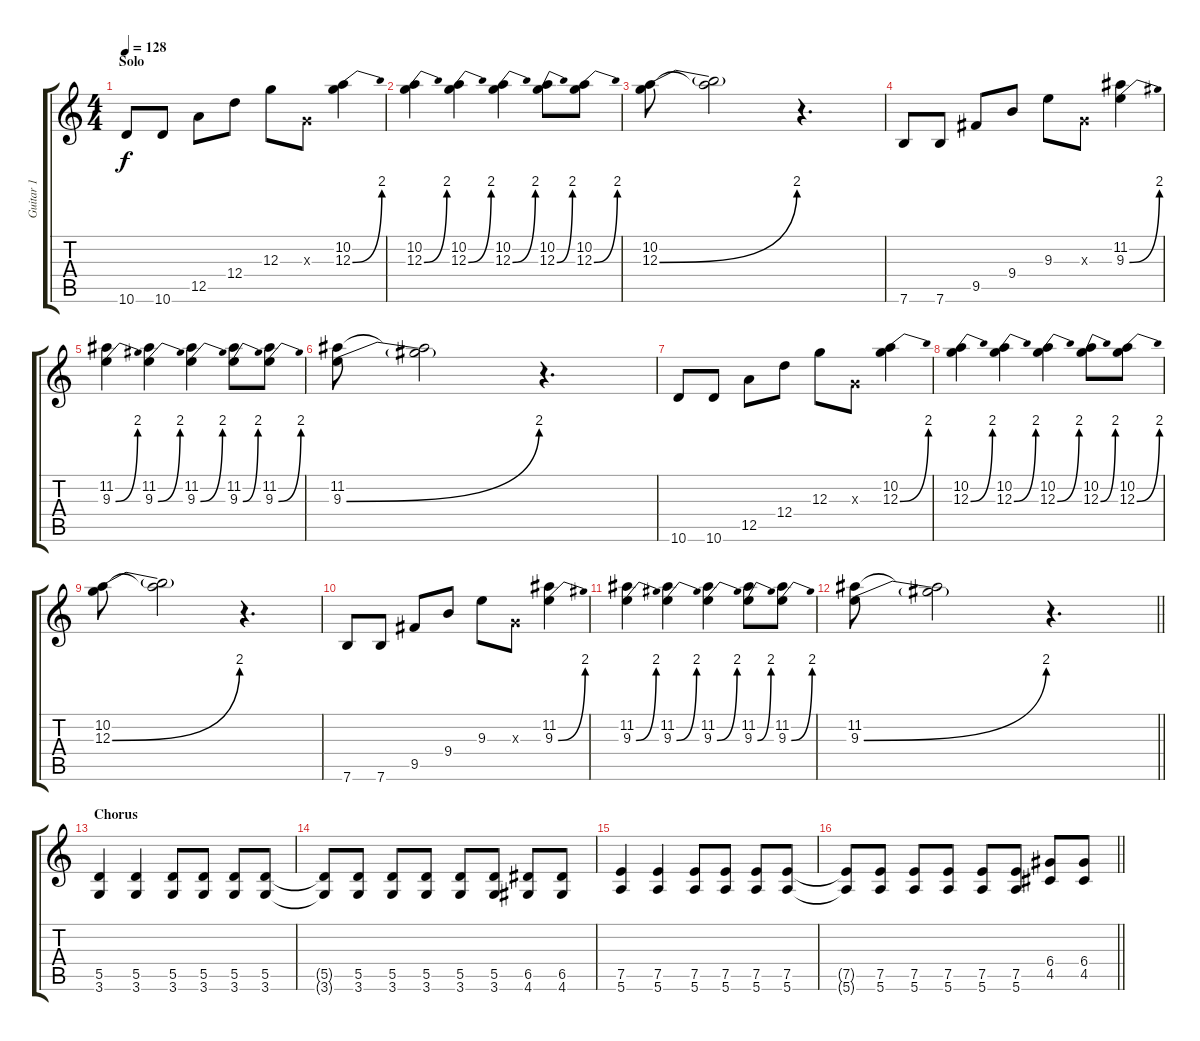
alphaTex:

\track ("Guitar 1" "Guitar 1") {instrument overdrivenguitar}
\staff {score tabs}
\tuning (E4 B3 G3 D3 A2 E2) {hide}
\ts (4 4)
\section ("" "Solo")
\tempo 128
\clef g2
\ks c
10.6.8{dy f} 10.6.8 12.5.8 12.4.8 12.3.8 0.3{x}.8 (10.2 12.3{be (bend 0 0 60 8)}).4 |
(10.2 12.3{be (bend 0 0 60 8)}).4 (10.2 12.3{be (bend 0 0 60 8)}).4 (10.2 12.3{be (bend 0 0 60 8)}).4 (10.2 12.3{be (bend 0 0 60 8)}).8 (10.2 12.3{be (bend 0 0 60 8)}).8 |
(10.2 12.3{be (bend 0 0 60 8)}).8 (10.2{t} 12.3{t}).2 r.4{d} |
7.6.8 7.6.8 9.5.8 9.4.8 9.3.8 0.3{x}.8 (11.2 9.3{be (bend 0 0 60 8)}).4 |
(11.2 9.3{be (bend 0 0 60 8)}).4 (11.2 9.3{be (bend 0 0 60 8)}).4 (11.2 9.3{be (bend 0 0 60 8)}).4 (11.2 9.3{be (bend 0 0 60 8)}).8 (11.2 9.3{be (bend 0 0 60 8)}).8 |
(11.2 9.3{be (bend 0 0 60 8)}).8 (11.2{t} 9.3{t}).2 r.4{d} |
10.6.8 10.6.8 12.5.8 12.4.8 12.3.8 0.3{x}.8 (10.2 12.3{be (bend 0 0 60 8)}).4 |
(10.2 12.3{be (bend 0 0 60 8)}).4 (10.2 12.3{be (bend 0 0 60 8)}).4 (10.2 12.3{be (bend 0 0 60 8)}).4 (10.2 12.3{be (bend 0 0 60 8)}).8 (10.2 12.3{be (bend 0 0 60 8)}).8 |
(10.2 12.3{be (bend 0 0 60 8)}).8 (10.2{t} 12.3{t}).2 r.4{d} |
7.6.8 7.6.8 9.5.8 9.4.8 9.3.8 0.3{x}.8 (11.2 9.3{be (bend 0 0 60 8)}).4 |
(11.2 9.3{be (bend 0 0 60 8)}).4 (11.2 9.3{be (bend 0 0 60 8)}).4 (11.2 9.3{be (bend 0 0 60 8)}).4 (11.2 9.3{be (bend 0 0 60 8)}).8 (11.2 9.3{be (bend 0 0 60 8)}).8 |
\barLineRight lightlight
(11.2 9.3{be (bend 0 0 60 8)}).8 (11.2{t} 9.3{t}).2 r.4{d} |
\section ("" "Chorus")
(5.5 3.6).4 (5.5 3.6).4 (5.5 3.6).8 (5.5 3.6).8 (5.5 3.6).8 (5.5 3.6).8 |
(5.5{t} 3.6{t}).8 (5.5 3.6).8 (5.5 3.6).8 (5.5 3.6).8 (5.5 3.6).8 (5.5 3.6).8 (6.5 4.6).8 (6.5 4.6).8 |
(7.5 5.6).4 (7.5 5.6).4 (7.5 5.6).8 (7.5 5.6).8 (7.5 5.6).8 (7.5 5.6).8 |
\barLineRight lightlight
(7.5{t} 5.6{t}).8 (7.5 5.6).8 (7.5 5.6).8 (7.5 5.6).8 (7.5 5.6).8 (7.5 5.6).8 (6.4 4.5).8 (6.4 4.5).8
